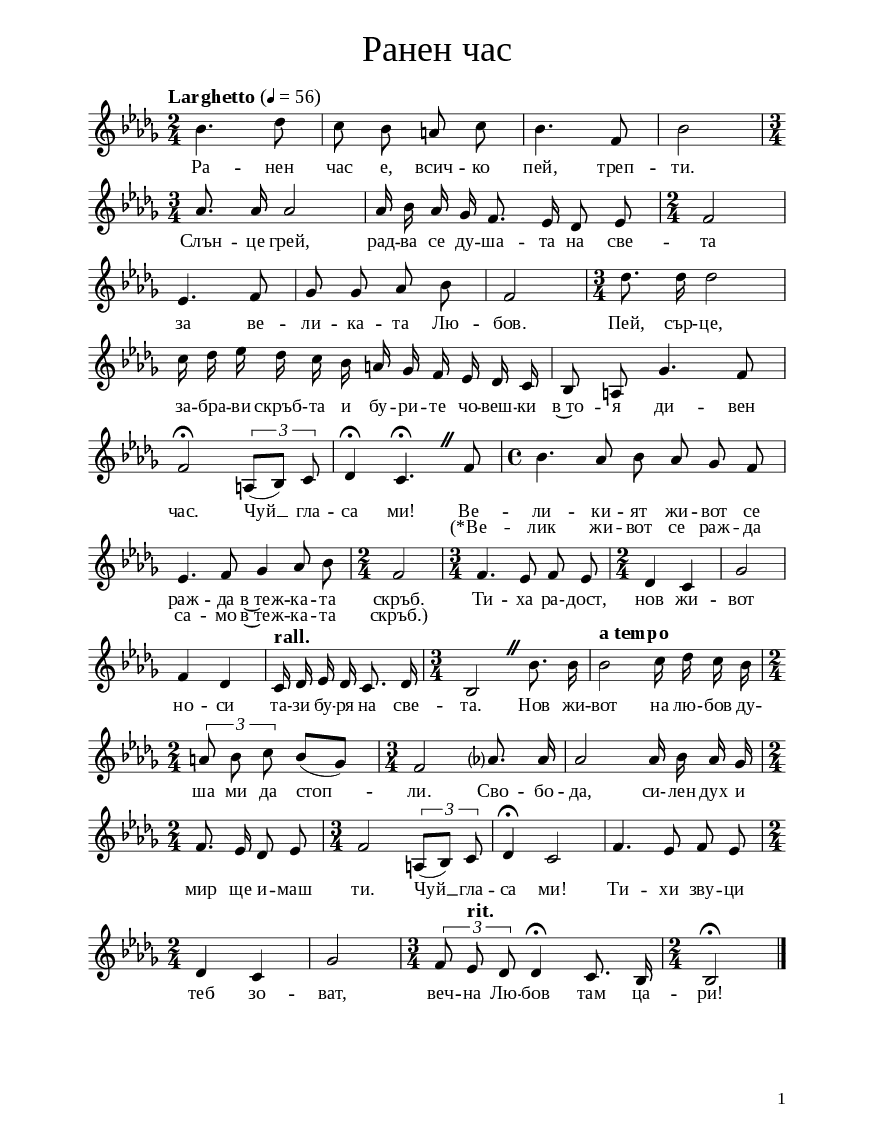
\version "2.24.3"

\include "include/globals.ily"

\bookpart {
  \label #'ref121
  \tocItem \markup "Ранен час"
  \paper {
    print-all-headers = ##t
    print-page-number = ##t
    print-first-page-number = ##t

    % put page numbers on the bottom
    oddHeaderMarkup = \markup ""
    evenHeaderMarkup = \markup ""
    oddFooterMarkup = \markup
    \fill-line {
      ""
      \if \should-print-page-number \fromproperty #'page:page-number-string
    }
    evenFooterMarkup = \markup
    \fill-line {
      \if \should-print-page-number \fromproperty #'page:page-number-string
      ""
    }

    left-margin = 1.5\cm
    right-margin = 1.5\cm
    top-margin = 1.6\cm
    bottom-margin = 1.2\cm
    ragged-bottom = ##t % do not spread the staves to fill the whole vertical space

    % change distance between staves
    system-system-spacing =
    #'((basic-distance . 10)
       (minimum-distance . 6)
       (padding . 1)
       (stretchability . 12))
  }
  \score {
    \layout {
      indent = 0.0\cm % remove first line indentation
      ragged-last = ##f % do spread last line to fill the whole space
      \override Staff.BarLine.thick-thickness = #4 %make the end and repeat bars thiner
      \override Score.VoltaBracket.font-size = #-1.7 % make the repeat number fontsize smaller


      \context {
        \Score
        \omit BarNumber %remove bar numbers
        
        
        \override MetronomeMark.font-size = #1.5 % increase the tempo fontsize
        \override TupletNumber.font-size = #0.4 % increase the triol number

      } % context

      \context {
        % change staff size
        \Staff
        
        
        \override StaffSymbol.thickness = #0.5
        \override BarLine.hair-thickness = #1
        %\override StaffSymbol.ledger-line-thickness = #'(0 . 0)
      }

      \context {
        % adjust space between staff and lyrics and between the two lyric lines
        \Lyrics
        \override VerticalAxisGroup.nonstaff-relatedstaff-spacing = #'((padding . 0.65))
        \override VerticalAxisGroup.nonstaff-nonstaff-spacing = #'((minimum-distance . 2))
        includeGraceNotes = ##t
      }
    } % layout


    \new Voice \relative c' {
      \clef treble
      \key bes \minor
      \time 2/4
      \tempoFunc "Larghetto" 4 "56"
      \autoBeamOff

      bes'4.  des8 | % 2
      c8  bes8  a8  c8 | % 3
      bes4.  f8 | % 4
      bes2 \break | % 5
      \time 3/4  | % 5
      as8.  as16  as2 | % 6
      as16  bes16  as16  ges16
      f8.  es16  des8  es8 | % 7
      \time 2/4  | % 7
      f2 \break | % 8
      es4.  f8 | % 9
      ges8  ges8  as8 bes8 |
      \barNumberCheck #10
      f2 | % 11
      \time 3/4  | % 11
      des'8.  des16  des2 \break | % 12
      c16  des16  es16  des16
      c16  bes16  a16  ges16
      f16  es16  des16  c16 | % 13
      bes8  a8  ges'4.  f8 \break | % 14
      f2 ^\fermata
      \tuplet 3/2 {   a,8 ( [  bes8 ) ]  c8 }
      | % 15
      des4 ^\fermata  c4. ^\fermata \caesura f8 | % 16
      \time 4/4  | % 16
      bes4.  as8  bes8  as8
      ges8  f8 \break | % 17
      es4.  f8  ges4  as8  bes8
      | % 18
      \time 2/4  | % 18
      f2 | % 19
      \time 3/4  | % 19
      f4.  es8  f8  es8 |
      \time 2/4  |
      des4  c4  | % 21
      ges'2 \break | % 22
      f4  des4 | % 23
      \tempo "rall." c16  des16  es16
      des16  c8.  des16 | % 24
      \time 3/4 bes2 \caesura % 25
      bes'8.  bes16 |
      \tempo "a tempo" bes2 % 26
      c16  des16  c16  bes16 |
      \time 2/4
      \tupletUp \tuplet 3/2 {a8  bes8  c8 }
      bes8 ( [  ges8 ) ] | % 27
      \time 3/4 f2 aes?8.  as16 | % 28
      as2  as16  bes16  as16
      ges16 \break | % 29
      \time 2/4  | % 29
      f8.  es16  des8  es8 |
      \time 3/4  | f2
      \tuplet 3/2 {a,8 ( [  bes8 ) ]  c8 }
      | % 31
      des4 ^\fermata  c2 | % 32
      f4.  es8  f8  es8 \break | % 33
      \time 2/4  | % 33
      des4  c4 | % 34
      ges'2 | % 35
      \time 3/4  | % 35
      \tuplet 3/2 { f8 \tempo "rit.               " es des } des4 \fermata  c8. bes16 | \time 2/4 bes2 \fermata \bar "|." \break
    }

    \addlyrics {
      Ра -- нен час е, всич -- ко пей,
      треп -- ти. Слън -- це грей, рад --
      ва се ду -- ша -- та на све -- та
      за ве -- ли -- ка -- та Лю -- бов.
      Пей, "сър-" -- це, за -- бра -- ви
      "скръб-" -- та и бу -- ри -- те чо --
      веш -- ки в~то -- я ди -- вен час.
      Чуй __  гла -- са ми! Ве -- ли --
      ки -- ят жи -- вот се раж -- да
      в~теж -- ка -- та скръб. Ти -- ха
      "ра-" -- дост, нов жи -- вот но -- си
      та -- зи бу -- ря на све -- та.
      Нов жи -- вот на "лю-" -- бов ду --
      ша ми да стоп -- ли. Сво -- бо
      -- да, "си-" -- лен дух и мир ще и --
      маш ти. Чуй __  гла -- са ми!
      Ти -- хи зву -- ци теб зо -- ват,
      веч -- на Лю -- бов там ца -- ри!}
      \addlyrics {
        \repeat unfold 52 { \skip 2 } (*Ве -- лик жи -- вот се раж -- да са -- мо в~теж -- ка -- та скръб.)
      }

      \header {
        title = \titleFunc #'ref_desc_12 "Ранен час" "Ranen čas"
      }

      \midi{}

    } % score


  } % bookpart
